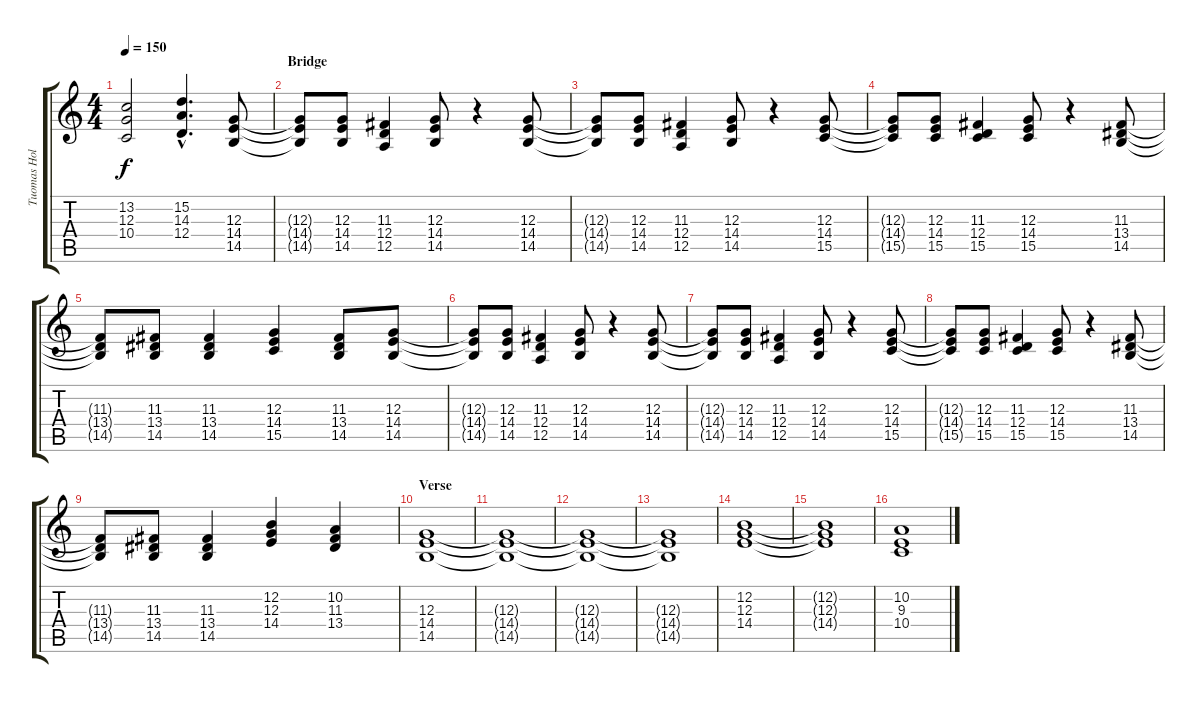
\track ("Tuomas Holopainen" "Tuomas Hol") {instrument stringensemble1}
\staff {score tabs}
\tuning (E4 B3 G3 D3 A2 E2) {hide}
\ts (4 4)
\tempo 150
\clef g2
\ks c
(13.2 12.3 10.4).2{dy f} (15.2{hac} 14.3{hac} 12.4{hac}).4{d} (12.3 14.4 14.5).8{instrument stringensemble1} |
\section ("" "Bridge")
(12.3{t} 14.4{t} 14.5{t}).8 (12.3 14.4 14.5).8 (11.3 12.4 12.5).4 (12.3 14.4 14.5).8 r.4 (12.3 14.4 14.5).8 |
(12.3{t} 14.4{t} 14.5{t}).8 (12.3 14.4 14.5).8 (11.3 12.4 12.5).4 (12.3 14.4 14.5).8 r.4 (12.3 14.4 15.5).8 |
(12.3{t} 14.4{t} 15.5{t}).8 (12.3 14.4 15.5).8 (11.3 12.4 15.5).4 (12.3 14.4 15.5).8 r.4 (11.3 13.4 14.5).8 |
(11.3{t} 13.4{t} 14.5{t}).8 (11.3 13.4 14.5).8 (11.3 13.4 14.5).4 (12.3 14.4 15.5).4 (11.3 13.4 14.5).8 (12.3 14.4 14.5).8 |
(12.3{t} 14.4{t} 14.5{t}).8 (12.3 14.4 14.5).8 (11.3 12.4 12.5).4 (12.3 14.4 14.5).8 r.4 (12.3 14.4 14.5).8 |
(12.3{t} 14.4{t} 14.5{t}).8 (12.3 14.4 14.5).8 (11.3 12.4 12.5).4 (12.3 14.4 14.5).8 r.4 (12.3 14.4 15.5).8 |
(12.3{t} 14.4{t} 15.5{t}).8 (12.3 14.4 15.5).8 (11.3 12.4 15.5).4 (12.3 14.4 15.5).8 r.4 (11.3 13.4 14.5).8 |
(11.3{t} 13.4{t} 14.5{t}).8 (11.3 13.4 14.5).8 (11.3 13.4 14.5).4 (12.2 12.3 14.4).4 (10.2 11.3 13.4).4 |
\section ("" "Verse")
(12.3 14.4 14.5).1{instrument choiraahs} |
(12.3{t} 14.4{t} 14.5{t}).1 |
(12.3{t} 14.4{t} 14.5{t}).1 |
(12.3{t} 14.4{t} 14.5{t}).1 |
(12.2 12.3 14.4).1 |
(12.2{t} 12.3{t} 14.4{t}).1 |
(10.2 9.3 10.4).1
